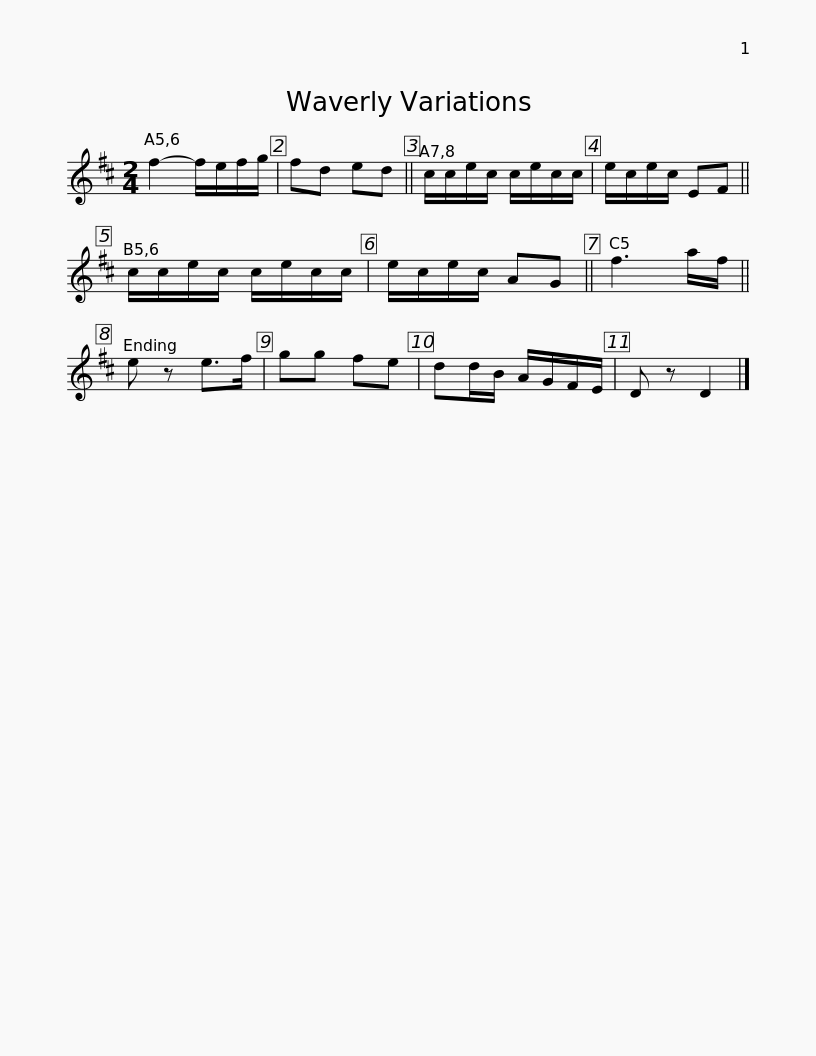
X:1
L:1/8
M:2/4
I:linebreak $
K:D
V:1 treble
V:1
 f2- f/e/f/g/ | fd ed || c/c/e/c/ c/e/c/c/ | e/c/e/c/ EF || c/c/e/c/ c/e/c/c/ | %5
 e/c/e/c/ AG || f3 a/f/ || e z e>f |$ gg fe | dd/B/ A/G/F/E/ | %10
 D z D2 |] %11
